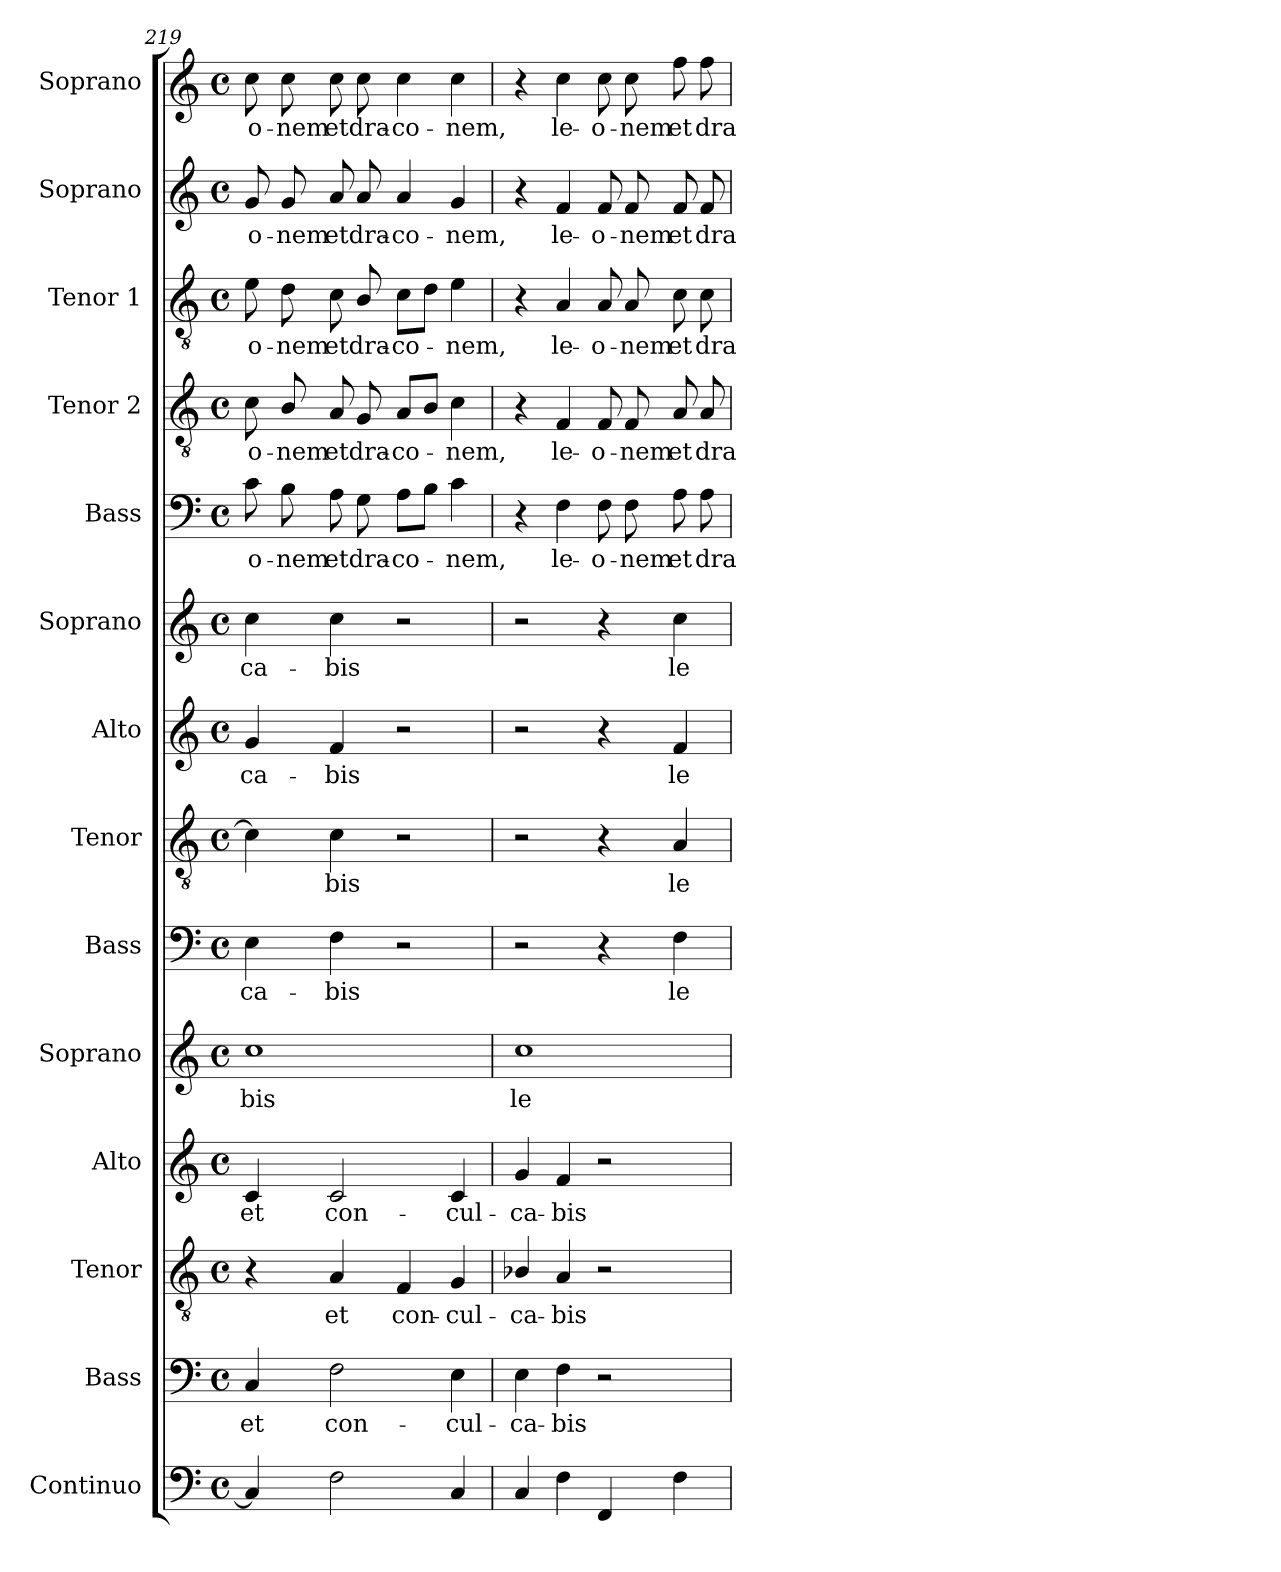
**kern	**kern	**text	**kern	**text	**kern	**text	**kern	**text	**kern	**text	**kern	**text	**kern	**text	**kern	**text	**kern	**text	**kern	**text	**kern	**text	**kern	**text	**kern	**text
*part14	*part13	*part13	*part12	*part12	*part11	*part11	*part10	*part10	*part9	*part9	*part8	*part8	*part7	*part7	*part6	*part6	*part5	*part5	*part4	*part4	*part3	*part3	*part2	*part2	*part1	*part1
*staff14	*staff13	*staff13	*staff12	*staff12	*staff11	*staff11	*staff10	*staff10	*staff9	*staff9	*staff8	*staff8	*staff7	*staff7	*staff6	*staff6	*staff5	*staff5	*staff4	*staff4	*staff3	*staff3	*staff2	*staff2	*staff1	*staff1
*I"Continuo	*I"Bass	*	*I"Tenor	*	*I"Alto	*	*I"Soprano	*	*I"Bass	*	*I"Tenor	*	*I"Alto	*	*I"Soprano	*	*I"Bass	*	*I"Tenor 2	*	*I"Tenor 1	*	*I"Soprano	*	*I"Soprano	*
*I'Cont.	*I'B.	*	*I'T.	*	*I'A.	*	*I'S.	*	*I'B.	*	*I'T.	*	*I'A.	*	*I'S.	*	*I'B.	*	*I'T2.	*	*I'T1.	*	*I'S.	*	*I'S.	*
*clefF4	*clefF4	*	*clefGv2	*	*clefG2	*	*clefG2	*	*clefF4	*	*clefGv2	*	*clefG2	*	*clefG2	*	*clefF4	*	*clefGv2	*	*clefGv2	*	*clefG2	*	*clefG2	*
*	*	*	*ITrd7c12	*	*	*	*	*	*	*	*ITrd7c12	*	*	*	*	*	*	*	*ITrd7c12	*	*ITrd7c12	*	*	*	*	*
*k[]	*k[]	*	*k[]	*	*k[]	*	*k[]	*	*k[]	*	*k[]	*	*k[]	*	*k[]	*	*k[]	*	*k[]	*	*k[]	*	*k[]	*	*k[]	*
*C:	*C:	*	*C:	*	*C:	*	*C:	*	*C:	*	*C:	*	*C:	*	*C:	*	*C:	*	*C:	*	*C:	*	*C:	*	*C:	*
*M4/4	*M4/4	*	*M4/4	*	*M4/4	*	*M4/4	*	*M4/4	*	*M4/4	*	*M4/4	*	*M4/4	*	*M4/4	*	*M4/4	*	*M4/4	*	*M4/4	*	*M4/4	*
*met(c)	*met(c)	*	*met(c)	*	*met(c)	*	*met(c)	*	*met(c)	*	*met(c)	*	*met(c)	*	*met(c)	*	*met(c)	*	*met(c)	*	*met(c)	*	*met(c)	*	*met(c)	*
=219	=219	=219	=219	=219	=219	=219	=219	=219	=219	=219	=219	=219	=219	=219	=219	=219	=219	=219	=219	=219	=219	=219	=219	=219	=219	=219
!	!	!LO:LY:b:color=#000000	!	!	!	!	!	!	!	!	!	!	!	!	!	!	!	!	!	!	!	!	!	!	!	!
!	!	!	!	!	!	!LO:LY:b:color=#000000	!	!	!	!	!	!	!	!	!	!	!	!	!	!	!	!	!	!	!	!
!	!	!	!	!	!	!	!	!LO:LY:b:color=#000000	!	!	!	!	!	!	!	!	!	!	!	!	!	!	!	!	!	!
!	!	!	!	!	!	!	!	!	!	!LO:LY:b:color=#000000	!	!	!	!	!	!	!	!	!	!	!	!	!	!	!	!
!	!	!	!	!	!	!	!	!	!	!	!	!	!	!LO:LY:b:color=#000000	!	!	!	!	!	!	!	!	!	!	!	!
!	!	!	!	!	!	!	!	!	!	!	!	!	!	!	!	!LO:LY:b:color=#000000	!	!	!	!	!	!	!	!	!	!
!	!	!	!	!	!	!	!	!	!	!	!	!	!	!	!	!	!	!LO:LY:b:color=#000000	!	!	!	!	!	!	!	!
!	!	!	!	!	!	!	!	!	!	!	!	!	!	!	!	!	!	!	!	!LO:LY:b:color=#000000	!	!	!	!	!	!
!	!	!	!	!	!	!	!	!	!	!	!	!	!	!	!	!	!	!	!	!	!	!LO:LY:b:color=#000000	!	!	!	!
!	!	!	!	!	!	!	!	!	!	!	!	!	!	!	!	!	!	!	!	!	!	!	!	!LO:LY:b:color=#000000	!	!
!	!	!	!	!	!	!	!	!	!	!	!	!	!	!	!	!	!	!	!	!	!	!	!	!	!	!LO:LY:b:color=#000000
4Ci/]	4Ci/	et	4r	.	4ci/	et	1cci	-bis	4Ei\	-ca-	4Ci\]	.	4gi/	-ca-	4cci\	-ca-	8ci\	-o-	8Ci\	-o-	8Ei\	-o-	8gi/	-o-	8cci\	-o-
!	!	!	!	!	!	!	!	!	!	!	!	!	!	!	!	!	!	!LO:LY:b:color=#000000	!	!	!	!	!	!	!	!
!	!	!	!	!	!	!	!	!	!	!	!	!	!	!	!	!	!	!	!	!LO:LY:b:color=#000000	!	!	!	!	!	!
!	!	!	!	!	!	!	!	!	!	!	!	!	!	!	!	!	!	!	!	!	!	!LO:LY:b:color=#000000	!	!	!	!
!	!	!	!	!	!	!	!	!	!	!	!	!	!	!	!	!	!	!	!	!	!	!	!	!LO:LY:b:color=#000000	!	!
!	!	!	!	!	!	!	!	!	!	!	!	!	!	!	!	!	!	!	!	!	!	!	!	!	!	!LO:LY:b:color=#000000
.	.	.	.	.	.	.	.	.	.	.	.	.	.	.	.	.	8Bi\	-nem	8BBi/	-nem	8Di\	-nem	8gi/	-nem	8cci\	-nem
!	!	!LO:LY:b:color=#000000	!	!	!	!	!	!	!	!	!	!	!	!	!	!	!	!	!	!	!	!	!	!	!	!
!	!	!	!	!LO:LY:b:color=#000000	!	!	!	!	!	!	!	!	!	!	!	!	!	!	!	!	!	!	!	!	!	!
!	!	!	!	!	!	!LO:LY:b:color=#000000	!	!	!	!	!	!	!	!	!	!	!	!	!	!	!	!	!	!	!	!
!	!	!	!	!	!	!	!	!	!	!LO:LY:b:color=#000000	!	!	!	!	!	!	!	!	!	!	!	!	!	!	!	!
!	!	!	!	!	!	!	!	!	!	!	!	!LO:LY:b:color=#000000	!	!	!	!	!	!	!	!	!	!	!	!	!	!
!	!	!	!	!	!	!	!	!	!	!	!	!	!	!LO:LY:b:color=#000000	!	!	!	!	!	!	!	!	!	!	!	!
!	!	!	!	!	!	!	!	!	!	!	!	!	!	!	!	!LO:LY:b:color=#000000	!	!	!	!	!	!	!	!	!	!
!	!	!	!	!	!	!	!	!	!	!	!	!	!	!	!	!	!	!LO:LY:b:color=#000000	!	!	!	!	!	!	!	!
!	!	!	!	!	!	!	!	!	!	!	!	!	!	!	!	!	!	!	!	!LO:LY:b:color=#000000	!	!	!	!	!	!
!	!	!	!	!	!	!	!	!	!	!	!	!	!	!	!	!	!	!	!	!	!	!LO:LY:b:color=#000000	!	!	!	!
!	!	!	!	!	!	!	!	!	!	!	!	!	!	!	!	!	!	!	!	!	!	!	!	!LO:LY:b:color=#000000	!	!
!	!	!	!	!	!	!	!	!	!	!	!	!	!	!	!	!	!	!	!	!	!	!	!	!	!	!LO:LY:b:color=#000000
2Fi\	2Fi\	con-	4AAi/	et	2ci/	con-	.	.	4Fi\	-bis	4Ci\	-bis	4fi/	-bis	4cci\	-bis	8Ai\	et	8AAi/	et	8Ci\	et	8ai/	et	8cci\	et
!	!	!	!	!	!	!	!	!	!	!	!	!	!	!	!	!	!	!LO:LY:b:color=#000000	!	!	!	!	!	!	!	!
!	!	!	!	!	!	!	!	!	!	!	!	!	!	!	!	!	!	!	!	!LO:LY:b:color=#000000	!	!	!	!	!	!
!	!	!	!	!	!	!	!	!	!	!	!	!	!	!	!	!	!	!	!	!	!	!LO:LY:b:color=#000000	!	!	!	!
!	!	!	!	!	!	!	!	!	!	!	!	!	!	!	!	!	!	!	!	!	!	!	!	!LO:LY:b:color=#000000	!	!
!	!	!	!	!	!	!	!	!	!	!	!	!	!	!	!	!	!	!	!	!	!	!	!	!	!	!LO:LY:b:color=#000000
.	.	.	.	.	.	.	.	.	.	.	.	.	.	.	.	.	8Gi\	dra-	8GGi/	dra-	8BBi/	dra-	8ai/	dra-	8cci\	dra-
!	!	!	!	!LO:LY:b:color=#000000	!	!	!	!	!	!	!	!	!	!	!	!	!	!	!	!	!	!	!	!	!	!
!	!	!	!	!	!	!	!	!	!	!	!	!	!	!	!	!	!	!LO:LY:b:color=#000000	!	!	!	!	!	!	!	!
!	!	!	!	!	!	!	!	!	!	!	!	!	!	!	!	!	!	!	!	!LO:LY:b:color=#000000	!	!	!	!	!	!
!	!	!	!	!	!	!	!	!	!	!	!	!	!	!	!	!	!	!	!	!	!	!LO:LY:b:color=#000000	!	!	!	!
!	!	!	!	!	!	!	!	!	!	!	!	!	!	!	!	!	!	!	!	!	!	!	!	!LO:LY:b:color=#000000	!	!
!	!	!	!	!	!	!	!	!	!	!	!	!	!	!	!	!	!	!	!	!	!	!	!	!	!	!LO:LY:b:color=#000000
.	.	.	4FFi/	con-	.	.	.	.	2r	.	2r	.	2r	.	2r	.	8Ai\L	-co-	8AAi/L	-co-	8Ci\L	-co-	4ai/	-co-	4cci\	-co-
.	.	.	.	.	.	.	.	.	.	.	.	.	.	.	.	.	8Bi\J	.	8BBi/J	.	8Di\J	.	.	.	.	.
!	!	!LO:LY:b:color=#000000	!	!	!	!	!	!	!	!	!	!	!	!	!	!	!	!	!	!	!	!	!	!	!	!
!	!	!	!	!LO:LY:b:color=#000000	!	!	!	!	!	!	!	!	!	!	!	!	!	!	!	!	!	!	!	!	!	!
!	!	!	!	!	!	!LO:LY:b:color=#000000	!	!	!	!	!	!	!	!	!	!	!	!	!	!	!	!	!	!	!	!
!	!	!	!	!	!	!	!	!	!	!	!	!	!	!	!	!	!	!LO:LY:b:color=#000000	!	!	!	!	!	!	!	!
!	!	!	!	!	!	!	!	!	!	!	!	!	!	!	!	!	!	!	!	!LO:LY:b:color=#000000	!	!	!	!	!	!
!	!	!	!	!	!	!	!	!	!	!	!	!	!	!	!	!	!	!	!	!	!	!LO:LY:b:color=#000000	!	!	!	!
!	!	!	!	!	!	!	!	!	!	!	!	!	!	!	!	!	!	!	!	!	!	!	!	!LO:LY:b:color=#000000	!	!
!	!	!	!	!	!	!	!	!	!	!	!	!	!	!	!	!	!	!	!	!	!	!	!	!	!	!LO:LY:b:color=#000000
4Ci/	4Ei\	-cul-	4GGi/	-cul-	4ci/	-cul-	.	.	.	.	.	.	.	.	.	.	4ci\	-nem,	4Ci\	-nem,	4Ei\	-nem,	4gi/	-nem,	4cci\	-nem,
=220	=220	=220	=220	=220	=220	=220	=220	=220	=220	=220	=220	=220	=220	=220	=220	=220	=220	=220	=220	=220	=220	=220	=220	=220	=220	=220
!	!	!LO:LY:b:color=#000000	!	!	!	!	!	!	!	!	!	!	!	!	!	!	!	!	!	!	!	!	!	!	!	!
!	!	!	!	!LO:LY:b:color=#000000	!	!	!	!	!	!	!	!	!	!	!	!	!	!	!	!	!	!	!	!	!	!
!	!	!	!	!	!	!LO:LY:b:color=#000000	!	!	!	!	!	!	!	!	!	!	!	!	!	!	!	!	!	!	!	!
!	!	!	!	!	!	!	!	!LO:LY:b:color=#000000	!	!	!	!	!	!	!	!	!	!	!	!	!	!	!	!	!	!
4Ci/	4Ei\	-ca-	4BB-Xi/	-ca-	4gi/	-ca-	1cci	le-	2r	.	2r	.	2r	.	2r	.	4r	.	4r	.	4r	.	4r	.	4r	.
!	!	!LO:LY:b:color=#000000	!	!	!	!	!	!	!	!	!	!	!	!	!	!	!	!	!	!	!	!	!	!	!	!
!	!	!	!	!LO:LY:b:color=#000000	!	!	!	!	!	!	!	!	!	!	!	!	!	!	!	!	!	!	!	!	!	!
!	!	!	!	!	!	!LO:LY:b:color=#000000	!	!	!	!	!	!	!	!	!	!	!	!	!	!	!	!	!	!	!	!
!	!	!	!	!	!	!	!	!	!	!	!	!	!	!	!	!	!	!LO:LY:b:color=#000000	!	!	!	!	!	!	!	!
!	!	!	!	!	!	!	!	!	!	!	!	!	!	!	!	!	!	!	!	!LO:LY:b:color=#000000	!	!	!	!	!	!
!	!	!	!	!	!	!	!	!	!	!	!	!	!	!	!	!	!	!	!	!	!	!LO:LY:b:color=#000000	!	!	!	!
!	!	!	!	!	!	!	!	!	!	!	!	!	!	!	!	!	!	!	!	!	!	!	!	!LO:LY:b:color=#000000	!	!
!	!	!	!	!	!	!	!	!	!	!	!	!	!	!	!	!	!	!	!	!	!	!	!	!	!	!LO:LY:b:color=#000000
4Fi\	4Fi\	-bis	4AAi/	-bis	4fi/	-bis	.	.	.	.	.	.	.	.	.	.	4Fi\	le-	4FFi/	le-	4AAi/	le-	4fi/	le-	4cci\	le-
!	!	!	!	!	!	!	!	!	!	!	!	!	!	!	!	!	!	!LO:LY:b:color=#000000	!	!	!	!	!	!	!	!
!	!	!	!	!	!	!	!	!	!	!	!	!	!	!	!	!	!	!	!	!LO:LY:b:color=#000000	!	!	!	!	!	!
!	!	!	!	!	!	!	!	!	!	!	!	!	!	!	!	!	!	!	!	!	!	!LO:LY:b:color=#000000	!	!	!	!
!	!	!	!	!	!	!	!	!	!	!	!	!	!	!	!	!	!	!	!	!	!	!	!	!LO:LY:b:color=#000000	!	!
!	!	!	!	!	!	!	!	!	!	!	!	!	!	!	!	!	!	!	!	!	!	!	!	!	!	!LO:LY:b:color=#000000
4FFi/	2r	.	2r	.	2r	.	.	.	4r	.	4r	.	4r	.	4r	.	8Fi\	-o-	8FFi/	-o-	8AAi/	-o-	8fi/	-o-	8cci\	-o-
!	!	!	!	!	!	!	!	!	!	!	!	!	!	!	!	!	!	!LO:LY:b:color=#000000	!	!	!	!	!	!	!	!
!	!	!	!	!	!	!	!	!	!	!	!	!	!	!	!	!	!	!	!	!LO:LY:b:color=#000000	!	!	!	!	!	!
!	!	!	!	!	!	!	!	!	!	!	!	!	!	!	!	!	!	!	!	!	!	!LO:LY:b:color=#000000	!	!	!	!
!	!	!	!	!	!	!	!	!	!	!	!	!	!	!	!	!	!	!	!	!	!	!	!	!LO:LY:b:color=#000000	!	!
!	!	!	!	!	!	!	!	!	!	!	!	!	!	!	!	!	!	!	!	!	!	!	!	!	!	!LO:LY:b:color=#000000
.	.	.	.	.	.	.	.	.	.	.	.	.	.	.	.	.	8Fi\	-nem	8FFi/	-nem	8AAi/	-nem	8fi/	-nem	8cci\	-nem
!	!	!	!	!	!	!	!	!	!	!LO:LY:b:color=#000000	!	!	!	!	!	!	!	!	!	!	!	!	!	!	!	!
!	!	!	!	!	!	!	!	!	!	!	!	!LO:LY:b:color=#000000	!	!	!	!	!	!	!	!	!	!	!	!	!	!
!	!	!	!	!	!	!	!	!	!	!	!	!	!	!LO:LY:b:color=#000000	!	!	!	!	!	!	!	!	!	!	!	!
!	!	!	!	!	!	!	!	!	!	!	!	!	!	!	!	!LO:LY:b:color=#000000	!	!	!	!	!	!	!	!	!	!
!	!	!	!	!	!	!	!	!	!	!	!	!	!	!	!	!	!	!LO:LY:b:color=#000000	!	!	!	!	!	!	!	!
!	!	!	!	!	!	!	!	!	!	!	!	!	!	!	!	!	!	!	!	!LO:LY:b:color=#000000	!	!	!	!	!	!
!	!	!	!	!	!	!	!	!	!	!	!	!	!	!	!	!	!	!	!	!	!	!LO:LY:b:color=#000000	!	!	!	!
!	!	!	!	!	!	!	!	!	!	!	!	!	!	!	!	!	!	!	!	!	!	!	!	!LO:LY:b:color=#000000	!	!
!	!	!	!	!	!	!	!	!	!	!	!	!	!	!	!	!	!	!	!	!	!	!	!	!	!	!LO:LY:b:color=#000000
4Fi\	.	.	.	.	.	.	.	.	4Fi\	le-	4AAi/	le-	4fi/	le-	4cci\	le-	8Ai\	et	8AAi/	et	8Ci\	et	8fi/	et	8ffi\	et
!	!	!	!	!	!	!	!	!	!	!	!	!	!	!	!	!	!	!LO:LY:b:color=#000000	!	!	!	!	!	!	!	!
!	!	!	!	!	!	!	!	!	!	!	!	!	!	!	!	!	!	!	!	!LO:LY:b:color=#000000	!	!	!	!	!	!
!	!	!	!	!	!	!	!	!	!	!	!	!	!	!	!	!	!	!	!	!	!	!LO:LY:b:color=#000000	!	!	!	!
!	!	!	!	!	!	!	!	!	!	!	!	!	!	!	!	!	!	!	!	!	!	!	!	!LO:LY:b:color=#000000	!	!
!	!	!	!	!	!	!	!	!	!	!	!	!	!	!	!	!	!	!	!	!	!	!	!	!	!	!LO:LY:b:color=#000000
.	.	.	.	.	.	.	.	.	.	.	.	.	.	.	.	.	8Ai\	dra-	8AAi/	dra-	8Ci\	dra-	8fi/	dra-	8ffi\	dra-
=	=	=	=	=	=	=	=	=	=	=	=	=	=	=	=	=	=	=	=	=	=	=	=	=	=	=
*-	*-	*-	*-	*-	*-	*-	*-	*-	*-	*-	*-	*-	*-	*-	*-	*-	*-	*-	*-	*-	*-	*-	*-	*-	*-	*-
